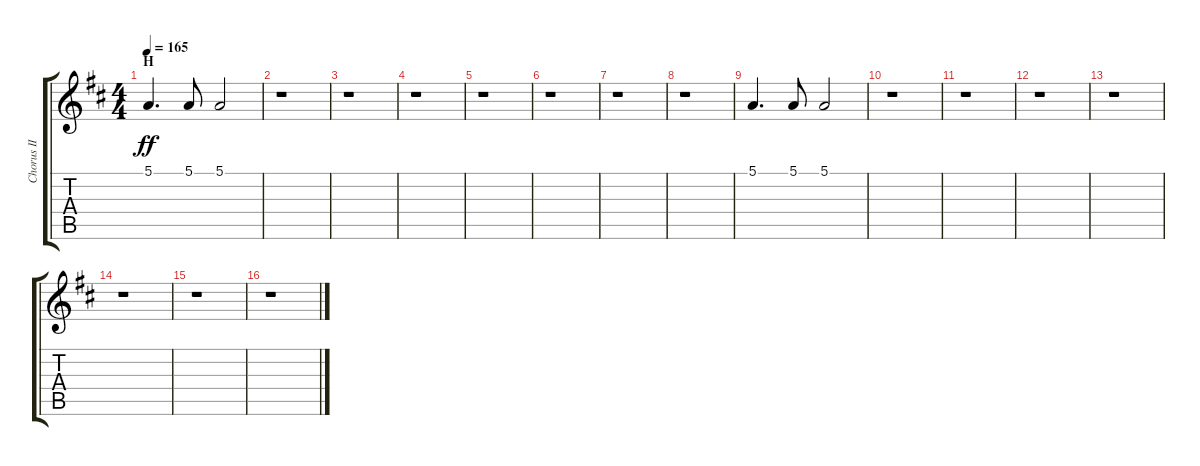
\track ("Chorus II" "Chorus II") {instrument voiceoohs}
\staff {score tabs}
\tuning (E4 B3 G3 D3 A2 E2) {hide}
\ts (4 4)
\section ("" "H")
\tempo 165
\clef g2
\ks d
5.1.4{d dy ff} 5.1.8 5.1.2 |
r.1 |
r.1 |
r.1 |
r.1 |
r.1 |
r.1 |
r.1 |
5.1.4{d} 5.1.8 5.1.2 |
r.1 |
r.1 |
r.1 |
r.1 |
r.1 |
r.1 |
r.1
